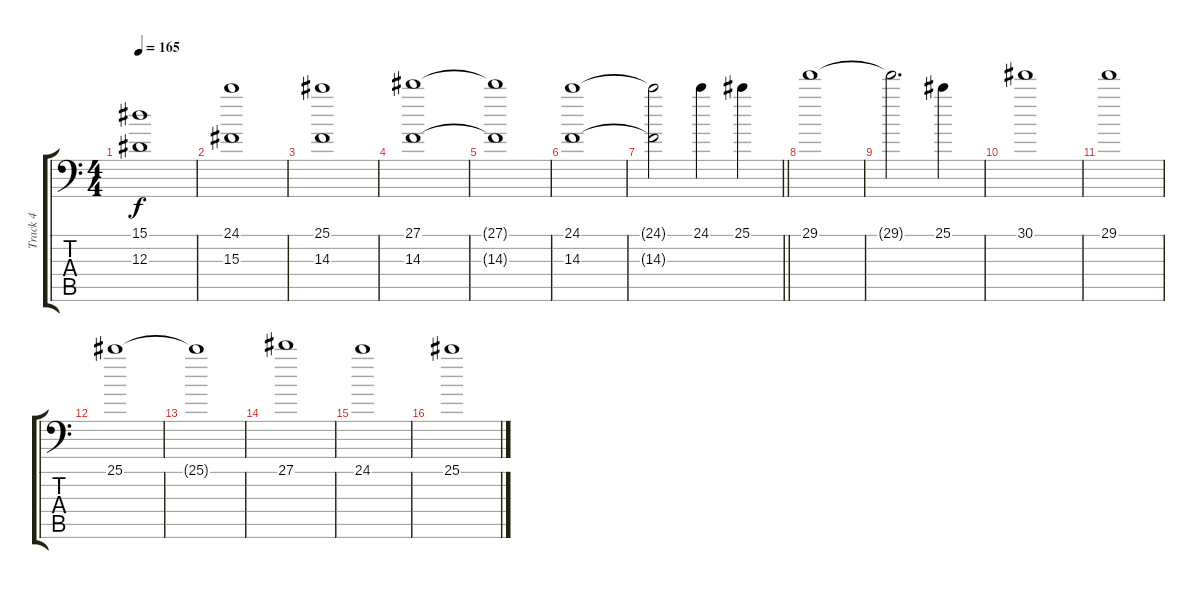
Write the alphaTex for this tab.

\track ("Track 4" "Track 4") {instrument stringensemble1}
\staff {score tabs}
\tuning (C4 G3 Eb3 Bb2 F2 Bb1) {hide}
\ts (4 4)
\tempo 165
\clef f4
\ks c
(15.1 12.3).1{dy f} |
(24.1 15.3).1 |
(25.1 14.3).1 |
(27.1 14.3).1 |
(27.1{t} 14.3{t}).1 |
(24.1 14.3).1 |
\barLineRight lightlight
(24.1{t} 14.3{t}).2 24.1.4 25.1.4 |
\section ("" "")
29.1.1 |
29.1{t}.2{d} 25.1.4 |
30.1.1 |
29.1.1 |
25.1.1 |
25.1{t}.1 |
27.1.1 |
24.1.1 |
25.1.1
